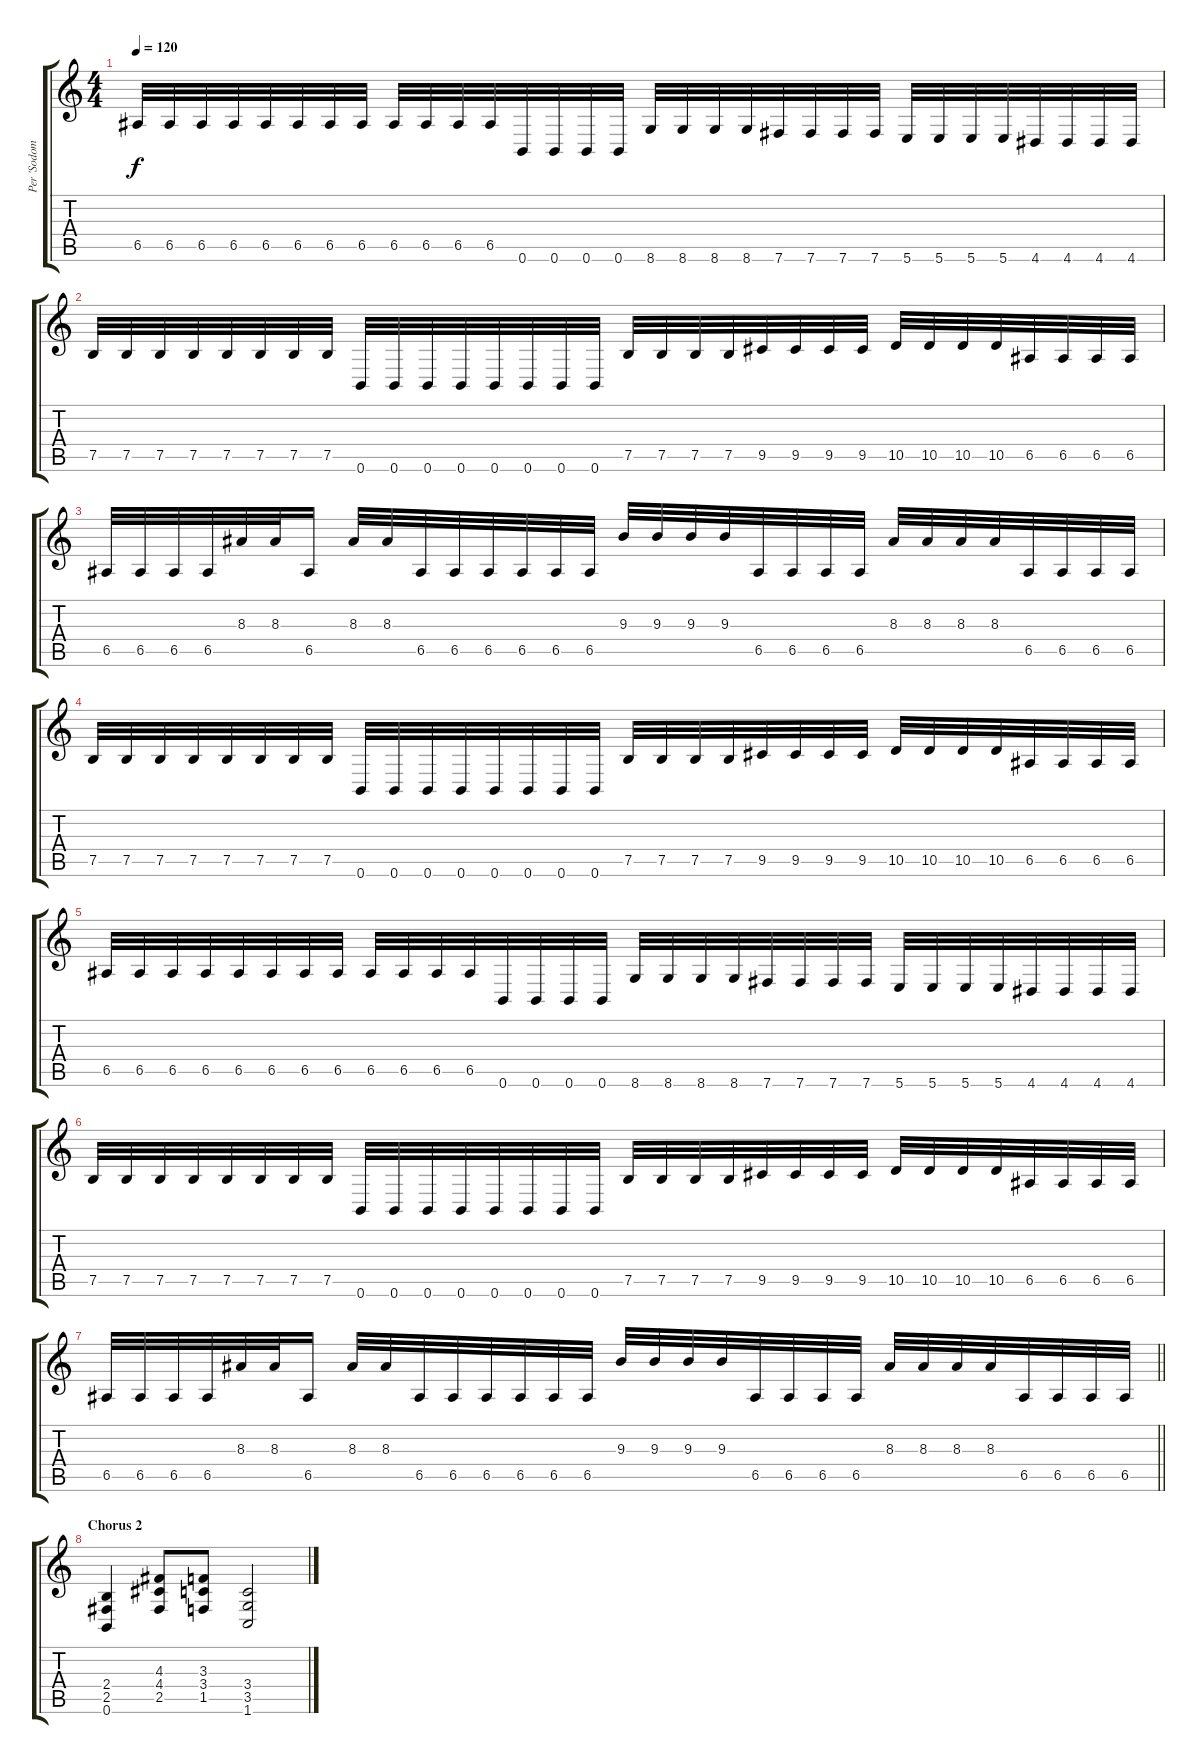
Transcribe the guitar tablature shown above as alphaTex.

\track ("Per 'Sodomizer' Eriksson" "Per 'Sodom") {instrument distortionguitar}
\staff {score tabs}
\tuning (B3 G3 D3 A2 E2 B1) {hide}
\ts (4 4)
\tempo 120
\clef g2
\ks c
6.5.32{dy f} 6.5.32 6.5.32 6.5.32 6.5.32 6.5.32 6.5.32 6.5.32 6.5.32 6.5.32 6.5.32 6.5.32 0.6.32 0.6.32 0.6.32 0.6.32 8.6.32 8.6.32 8.6.32 8.6.32 7.6.32 7.6.32 7.6.32 7.6.32 5.6.32 5.6.32 5.6.32 5.6.32 4.6.32 4.6.32 4.6.32 4.6.32 |
7.5.32 7.5.32 7.5.32 7.5.32 7.5.32 7.5.32 7.5.32 7.5.32 0.6.32 0.6.32 0.6.32 0.6.32 0.6.32 0.6.32 0.6.32 0.6.32 7.5.32 7.5.32 7.5.32 7.5.32 9.5.32 9.5.32 9.5.32 9.5.32 10.5.32 10.5.32 10.5.32 10.5.32 6.5.32 6.5.32 6.5.32 6.5.32 |
6.5.32 6.5.32 6.5.32 6.5.32 8.3.32 8.3.32 6.5.16 8.3.32 8.3.32 6.5.32 6.5.32 6.5.32 6.5.32 6.5.32 6.5.32 9.3.32 9.3.32 9.3.32 9.3.32 6.5.32 6.5.32 6.5.32 6.5.32 8.3.32 8.3.32 8.3.32 8.3.32 6.5.32 6.5.32 6.5.32 6.5.32 |
7.5.32 7.5.32 7.5.32 7.5.32 7.5.32 7.5.32 7.5.32 7.5.32 0.6.32 0.6.32 0.6.32 0.6.32 0.6.32 0.6.32 0.6.32 0.6.32 7.5.32 7.5.32 7.5.32 7.5.32 9.5.32 9.5.32 9.5.32 9.5.32 10.5.32 10.5.32 10.5.32 10.5.32 6.5.32 6.5.32 6.5.32 6.5.32 |
6.5.32 6.5.32 6.5.32 6.5.32 6.5.32 6.5.32 6.5.32 6.5.32 6.5.32 6.5.32 6.5.32 6.5.32 0.6.32 0.6.32 0.6.32 0.6.32 8.6.32 8.6.32 8.6.32 8.6.32 7.6.32 7.6.32 7.6.32 7.6.32 5.6.32 5.6.32 5.6.32 5.6.32 4.6.32 4.6.32 4.6.32 4.6.32 |
7.5.32 7.5.32 7.5.32 7.5.32 7.5.32 7.5.32 7.5.32 7.5.32 0.6.32 0.6.32 0.6.32 0.6.32 0.6.32 0.6.32 0.6.32 0.6.32 7.5.32 7.5.32 7.5.32 7.5.32 9.5.32 9.5.32 9.5.32 9.5.32 10.5.32 10.5.32 10.5.32 10.5.32 6.5.32 6.5.32 6.5.32 6.5.32 |
\barLineRight lightlight
6.5.32 6.5.32 6.5.32 6.5.32 8.3.32 8.3.32 6.5.16 8.3.32 8.3.32 6.5.32 6.5.32 6.5.32 6.5.32 6.5.32 6.5.32 9.3.32 9.3.32 9.3.32 9.3.32 6.5.32 6.5.32 6.5.32 6.5.32 8.3.32 8.3.32 8.3.32 8.3.32 6.5.32 6.5.32 6.5.32 6.5.32 |
\section ("" "Chorus 2")
(2.4 2.5 0.6).4 (4.3 4.4 2.5).8 (3.3 3.4 1.5).8 (3.4 3.5 1.6).2
